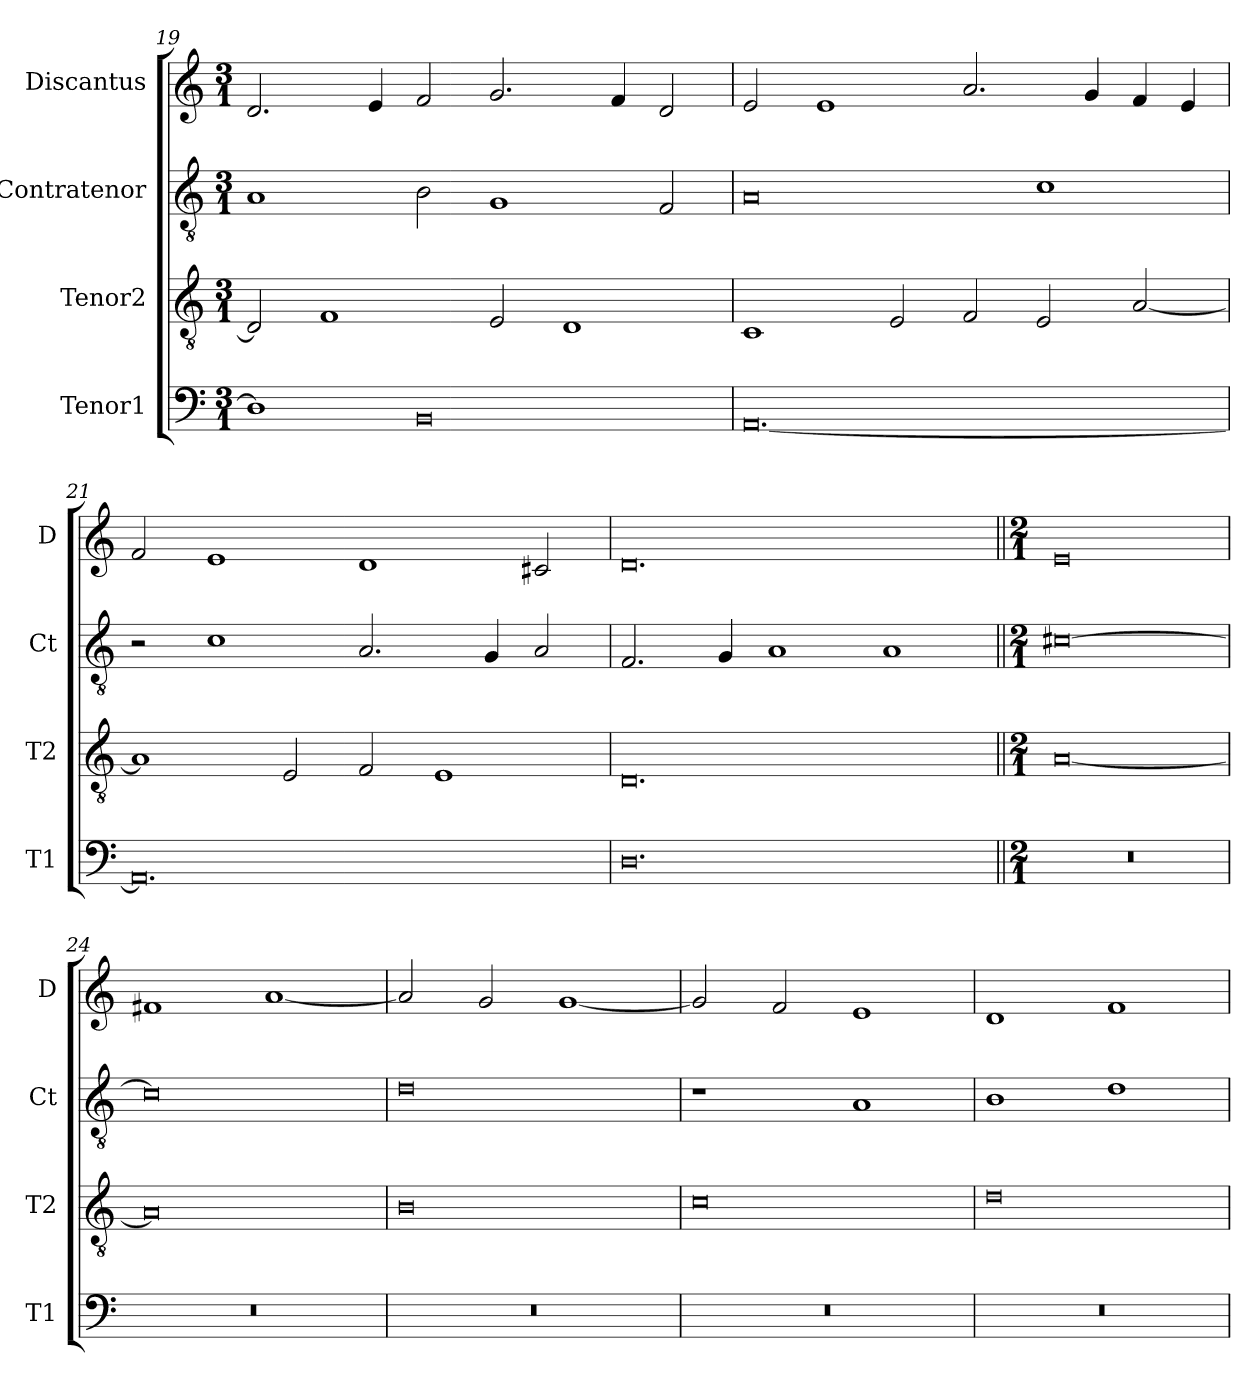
**kern	**kern	**kern	**kern
*part4	*part3	*part2	*part1
*staff4	*staff3	*staff2	*staff1
*I"Tenor1	*I"Tenor2	*I"Contratenor	*I"Discantus
*I'T1	*I'T2	*I'Ct	*I'D
*clefF4	*clefGv2	*clefGv2	*clefG2
*k[]	*k[]	*k[]	*k[]
*M3/1	*M3/1	*M3/1	*M3/1
=19	=19	=19	=19
1D]	2D/]	1A	2.d/
.	1F	.	.
.	.	.	4e/
0BB	.	2B\	2f/
.	2E/	1G	2.g/
.	1D	.	.
.	.	.	4f/
.	.	2F/	2d/
=20	=20	=20	=20
[0.AA	1C	0A	2e/
.	.	.	1e
.	2E/	.	.
.	2F/	.	2.a/
.	2E/	1c	.
.	.	.	4g/
.	[2A/	.	4f/
.	.	.	4e/
=21	=21	=21	=21
0.AA]	1A]	2r	2f/
.	.	1c	1e
.	2E/	.	.
.	2F/	2.A/	1d
.	1E	.	.
.	.	4G/	.
.	.	2A/	2c#X/
=22	=22	=22	=22
0.D	0.D	2.F/	0.d
.	.	4G/	.
.	.	1A	.
.	.	1A	.
!!LO:LB:g=z
=23||	=23||	=23||	=23||
*M2/1	*M2/1	*M2/1	*M2/1
0r	[0A	[0c#X	0e
=24	=24	=24	=24
0r	0A]	0c#]	1f#X
.	.	.	[1a
=25	=25	=25	=25
0r	0B	0d	2a/]
.	.	.	2g/
.	.	.	[1g
=26	=26	=26	=26
0r	0c	1r	2g/]
.	.	.	2f/
.	.	1A	1e
=27	=27	=27	=27
0r	0d	1B	1d
.	.	1d	1f
=	=	=	=
*-	*-	*-	*-
